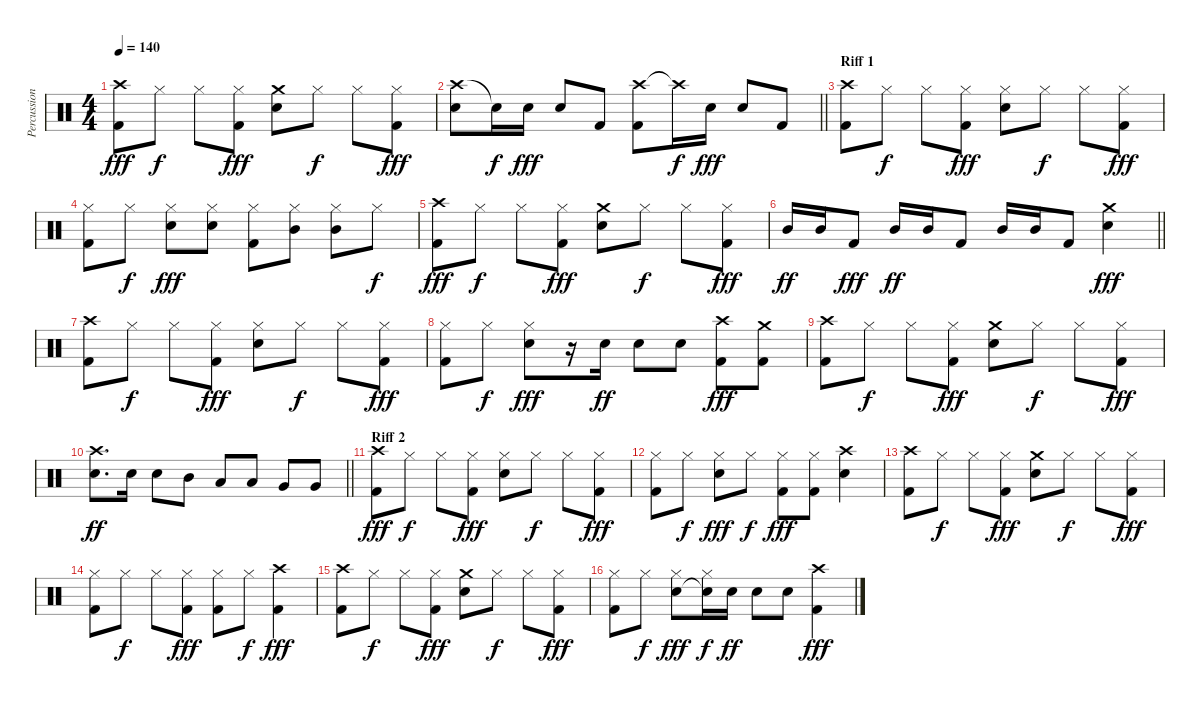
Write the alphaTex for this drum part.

\track ("Percussion" "Percussion") {instrument percussion}
\staff {score}
\articulation defaults
\ts (4 4)
\tempo 140
\clef neutral
\ks c
("Crash high (hit)" "Kick (hit) 2").8{dy fff} "Hi-Hat (closed)".8{dy f} "Hi-Hat (closed)".8 ("Hi-Hat (closed)" "Kick (hit) 2").8{dy fff} ("Crash medium (hit)" "Snare (hit) 2").8 "Hi-Hat (closed)".8{dy f} "Hi-Hat (closed)".8 ("Hi-Hat (closed)" "Kick (hit) 2").8{dy fff} |
\barLineRight lightlight
("Crash high (hit)" "Snare (hit) 2").8 "Snare (hit)"{t}.16{dy f} "Snare (hit) 2".16{dy fff} "Snare (hit) 2".8 "Kick (hit) 2".8 ("Crash high (hit)" "Kick (hit) 2").8 "Crash high (hit)"{t}.16{dy f} "Snare (hit) 2".16{dy fff} "Snare (hit) 2".8 "Kick (hit) 2".8 |
\section ("" "Riff 1")
("Crash high (hit)" "Kick (hit) 2").8 "Hi-Hat (closed)".8{dy f} "Hi-Hat (closed)".8 ("Hi-Hat (closed)" "Kick (hit) 2").8{dy fff} ("Hi-Hat (closed)" "Snare (hit) 2").8 "Hi-Hat (closed)".8{dy f} "Hi-Hat (closed)".8 ("Hi-Hat (closed)" "Kick (hit) 2").8{dy fff} |
("Hi-Hat (closed)" "Kick (hit) 2").8 "Hi-Hat (closed)".8{dy f} ("Hi-Hat (closed)" "Snare (hit) 2").8{dy fff} ("Hi-Hat (closed)" "Snare (hit) 2").8 ("Hi-Hat (closed)" "Kick (hit) 2").8 ("Hi-Hat (closed)" "Mid Tom (hit)").8 ("Hi-Hat (closed)" "Mid Tom (hit)").8 "Hi-Hat (closed)".8{dy f} |
("Crash high (hit)" "Kick (hit) 2").8{dy fff} "Hi-Hat (closed)".8{dy f} "Hi-Hat (closed)".8 ("Hi-Hat (closed)" "Kick (hit) 2").8{dy fff} ("Crash medium (hit)" "Snare (hit) 2").8 "Hi-Hat (closed)".8{dy f} "Hi-Hat (closed)".8 ("Hi-Hat (closed)" "Kick (hit) 2").8{dy fff} |
\barLineRight lightlight "Mid Tom (hit)".16{dy ff} "Mid Tom (hit)".16 "Kick (hit) 2".8{dy fff} "Mid Tom (hit)".16{dy ff} "Mid Tom (hit)".16 "Kick (hit) 2".8 "Mid Tom (hit)".16 "Mid Tom (hit)".16 "Kick (hit) 2".8
("Crash medium (hit)" "Snare (hit) 2").4{dy fff} |
("Crash high (hit)" "Kick (hit) 2").8 "Hi-Hat (closed)".8{dy f} "Hi-Hat (closed)".8 ("Hi-Hat (closed)" "Kick (hit) 2").8{dy fff} ("Hi-Hat (closed)" "Snare (hit) 2").8 "Hi-Hat (closed)".8{dy f} "Hi-Hat (closed)".8 ("Hi-Hat (closed)" "Kick (hit) 2").8{dy fff} |
("Hi-Hat (closed)" "Kick (hit) 2").8 "Hi-Hat (closed)".8{dy f} ("Hi-Hat (closed)" "Snare (hit) 2").8{dy fff} r.16 "Snare (hit) 2".16{dy ff} "Snare (hit) 2".8 "Snare (hit) 2".8 ("Crash high (hit)" "Kick (hit) 2").8{dy fff} ("Crash medium (hit)" "Kick (hit) 2").8 |
("Crash high (hit)" "Kick (hit) 2").8 "Hi-Hat (closed)".8{dy f} "Hi-Hat (closed)".8 ("Hi-Hat (closed)" "Kick (hit) 2").8{dy fff} ("Crash medium (hit)" "Snare (hit) 2").8 "Hi-Hat (closed)".8{dy f} "Hi-Hat (closed)".8 ("Hi-Hat (closed)" "Kick (hit) 2").8{dy fff} |
\barLineRight lightlight
("Crash high (hit)" "Snare (hit) 2").8{d dy ff} "Snare (hit) 2".16 "Snare (hit) 2".8 "Mid Tom (hit)".8 "Low Tom (hit)".8 "Low Tom (hit)".8 "Very Low Tom (hit)".8 "Very Low Tom (hit)".8 |
\section ("" "Riff 2")
("Crash high (hit)" "Kick (hit) 2").8{dy fff} "Hi-Hat (closed)".8{dy f} "Hi-Hat (closed)".8 ("Hi-Hat (closed)" "Kick (hit) 2").8{dy fff} ("Hi-Hat (closed)" "Snare (hit) 2").8 "Hi-Hat (closed)".8{dy f} "Hi-Hat (closed)".8 ("Hi-Hat (closed)" "Kick (hit) 2").8{dy fff} |
("Hi-Hat (closed)" "Kick (hit) 2").8 "Hi-Hat (closed)".8{dy f} ("Hi-Hat (closed)" "Snare (hit) 2").8{dy fff} "Hi-Hat (closed)".8{dy f} ("Hi-Hat (closed)" "Kick (hit) 2").8{dy fff} ("Hi-Hat (closed)" "Kick (hit) 2").8 ("Crash high (hit)" "Snare (hit) 2").4 |
("Crash high (hit)" "Kick (hit) 2").8 "Hi-Hat (closed)".8{dy f} "Hi-Hat (closed)".8 ("Hi-Hat (closed)" "Kick (hit) 2").8{dy fff} ("Crash medium (hit)" "Snare (hit) 2").8 "Hi-Hat (closed)".8{dy f} "Hi-Hat (closed)".8 ("Hi-Hat (closed)" "Kick (hit) 2").8{dy fff} |
("Hi-Hat (closed)" "Kick (hit) 2").8 "Hi-Hat (closed)".8{dy f} "Hi-Hat (closed)".8 ("Hi-Hat (closed)" "Kick (hit) 2").8{dy fff} ("Hi-Hat (closed)" "Kick (hit) 2").8 "Hi-Hat (closed)".8{dy f} ("Crash high (hit)" "Kick (hit) 2").4{dy fff} |
("Crash high (hit)" "Kick (hit) 2").8 "Hi-Hat (closed)".8{dy f} "Hi-Hat (closed)".8 ("Hi-Hat (closed)" "Kick (hit) 2").8{dy fff} ("Crash medium (hit)" "Snare (hit) 2").8 "Hi-Hat (closed)".8{dy f} "Hi-Hat (closed)".8 ("Hi-Hat (closed)" "Kick (hit) 2").8{dy fff} |
("Hi-Hat (closed)" "Kick (hit) 2").8 "Hi-Hat (closed)".8{dy f} ("Hi-Hat (closed)" "Snare (hit) 2").8{dy fff} ("Hi-Hat (closed)" "Snare (hit)"{t}).16{dy f} "Snare (hit) 2".16{dy ff} "Snare (hit) 2".8 "Snare (hit) 2".8 ("Crash high (hit)" "Kick (hit) 2").4{dy fff}
